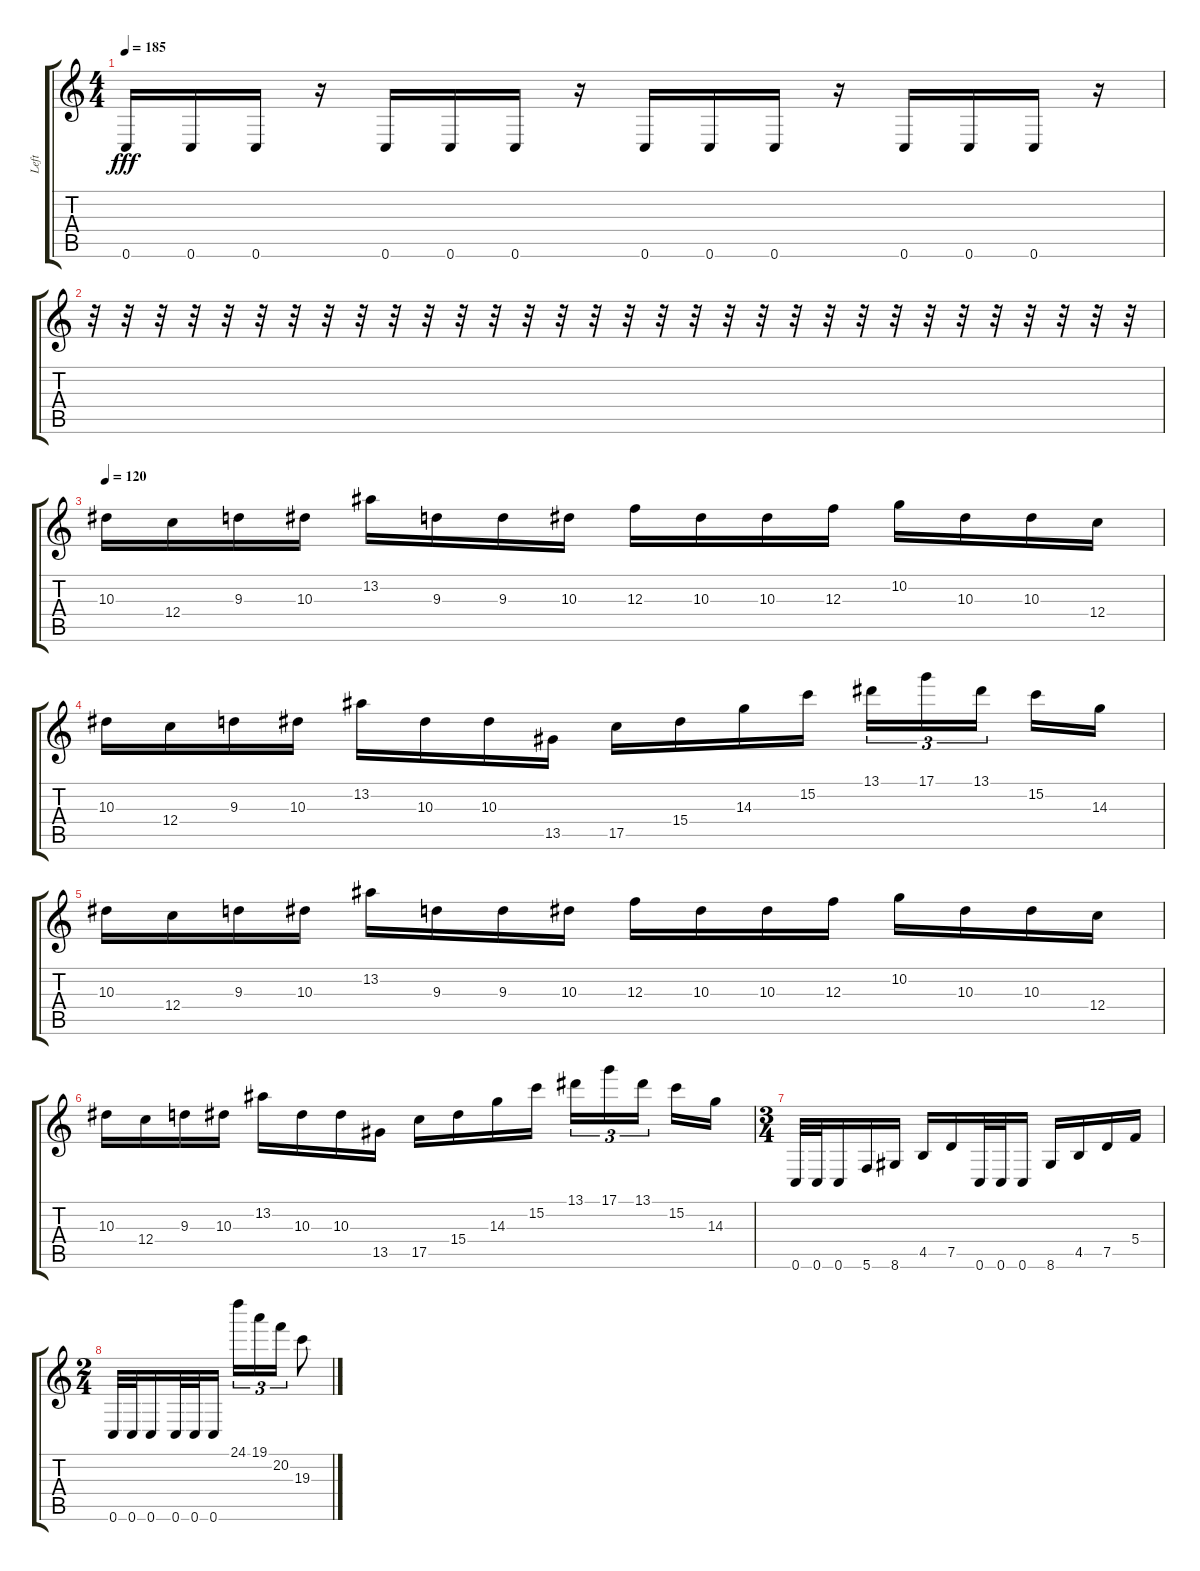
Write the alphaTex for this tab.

\track ("Left" "Left") {instrument distortionguitar}
\staff {score tabs}
\tuning (D4 A3 F3 C3 G2 C2) {hide}
\ts (4 4)
\tempo 185
\clef g2
\ks c
0.6.16{dy fff} 0.6.16 0.6.16 r.16 0.6.16 0.6.16 0.6.16 r.16 0.6.16 0.6.16 0.6.16 r.16 0.6.16 0.6.16 0.6.16 r.16 |
r.32 r.32 r.32 r.32 r.32 r.32 r.32 r.32 r.32 r.32 r.32 r.32 r.32 r.32 r.32 r.32 r.32 r.32 r.32 r.32 r.32 r.32 r.32 r.32 r.32 r.32 r.32 r.32 r.32 r.32 r.32 r.32 |
\tempo 120
10.3.16 12.4.16 9.3.16 10.3.16 13.2.16 9.3.16 9.3.16 10.3.16 12.3.16 10.3.16 10.3.16 12.3.16 10.2.16 10.3.16 10.3.16 12.4.16 |
10.3.16 12.4.16 9.3.16 10.3.16 13.2.16 10.3.16 10.3.16 13.5.16 17.5.16 15.4.16 14.3.16 15.2.16 13.1.16{tu (3 2)} 17.1.16{tu (3 2)} 13.1.16{tu (3 2)} 15.2.16 14.3.16 |
10.3.16 12.4.16 9.3.16 10.3.16 13.2.16 9.3.16 9.3.16 10.3.16 12.3.16 10.3.16 10.3.16 12.3.16 10.2.16 10.3.16 10.3.16 12.4.16 |
10.3.16 12.4.16 9.3.16 10.3.16 13.2.16 10.3.16 10.3.16 13.5.16 17.5.16 15.4.16 14.3.16 15.2.16 13.1.16{tu (3 2)} 17.1.16{tu (3 2)} 13.1.16{tu (3 2)} 15.2.16 14.3.16 |
\ts (3 4)
0.6.32 0.6.32 0.6.16 5.6.16 8.6.16 4.5.16 7.5.16 0.6.32 0.6.32 0.6.16 8.6.16 4.5.16 7.5.16 5.4.16 |
\ts (2 4)
0.6.32 0.6.32 0.6.16 0.6.32 0.6.32 0.6.16 24.1.16{tu (3 2)} 19.1.16{tu (3 2)} 20.2.16{tu (3 2)} 19.3.8
